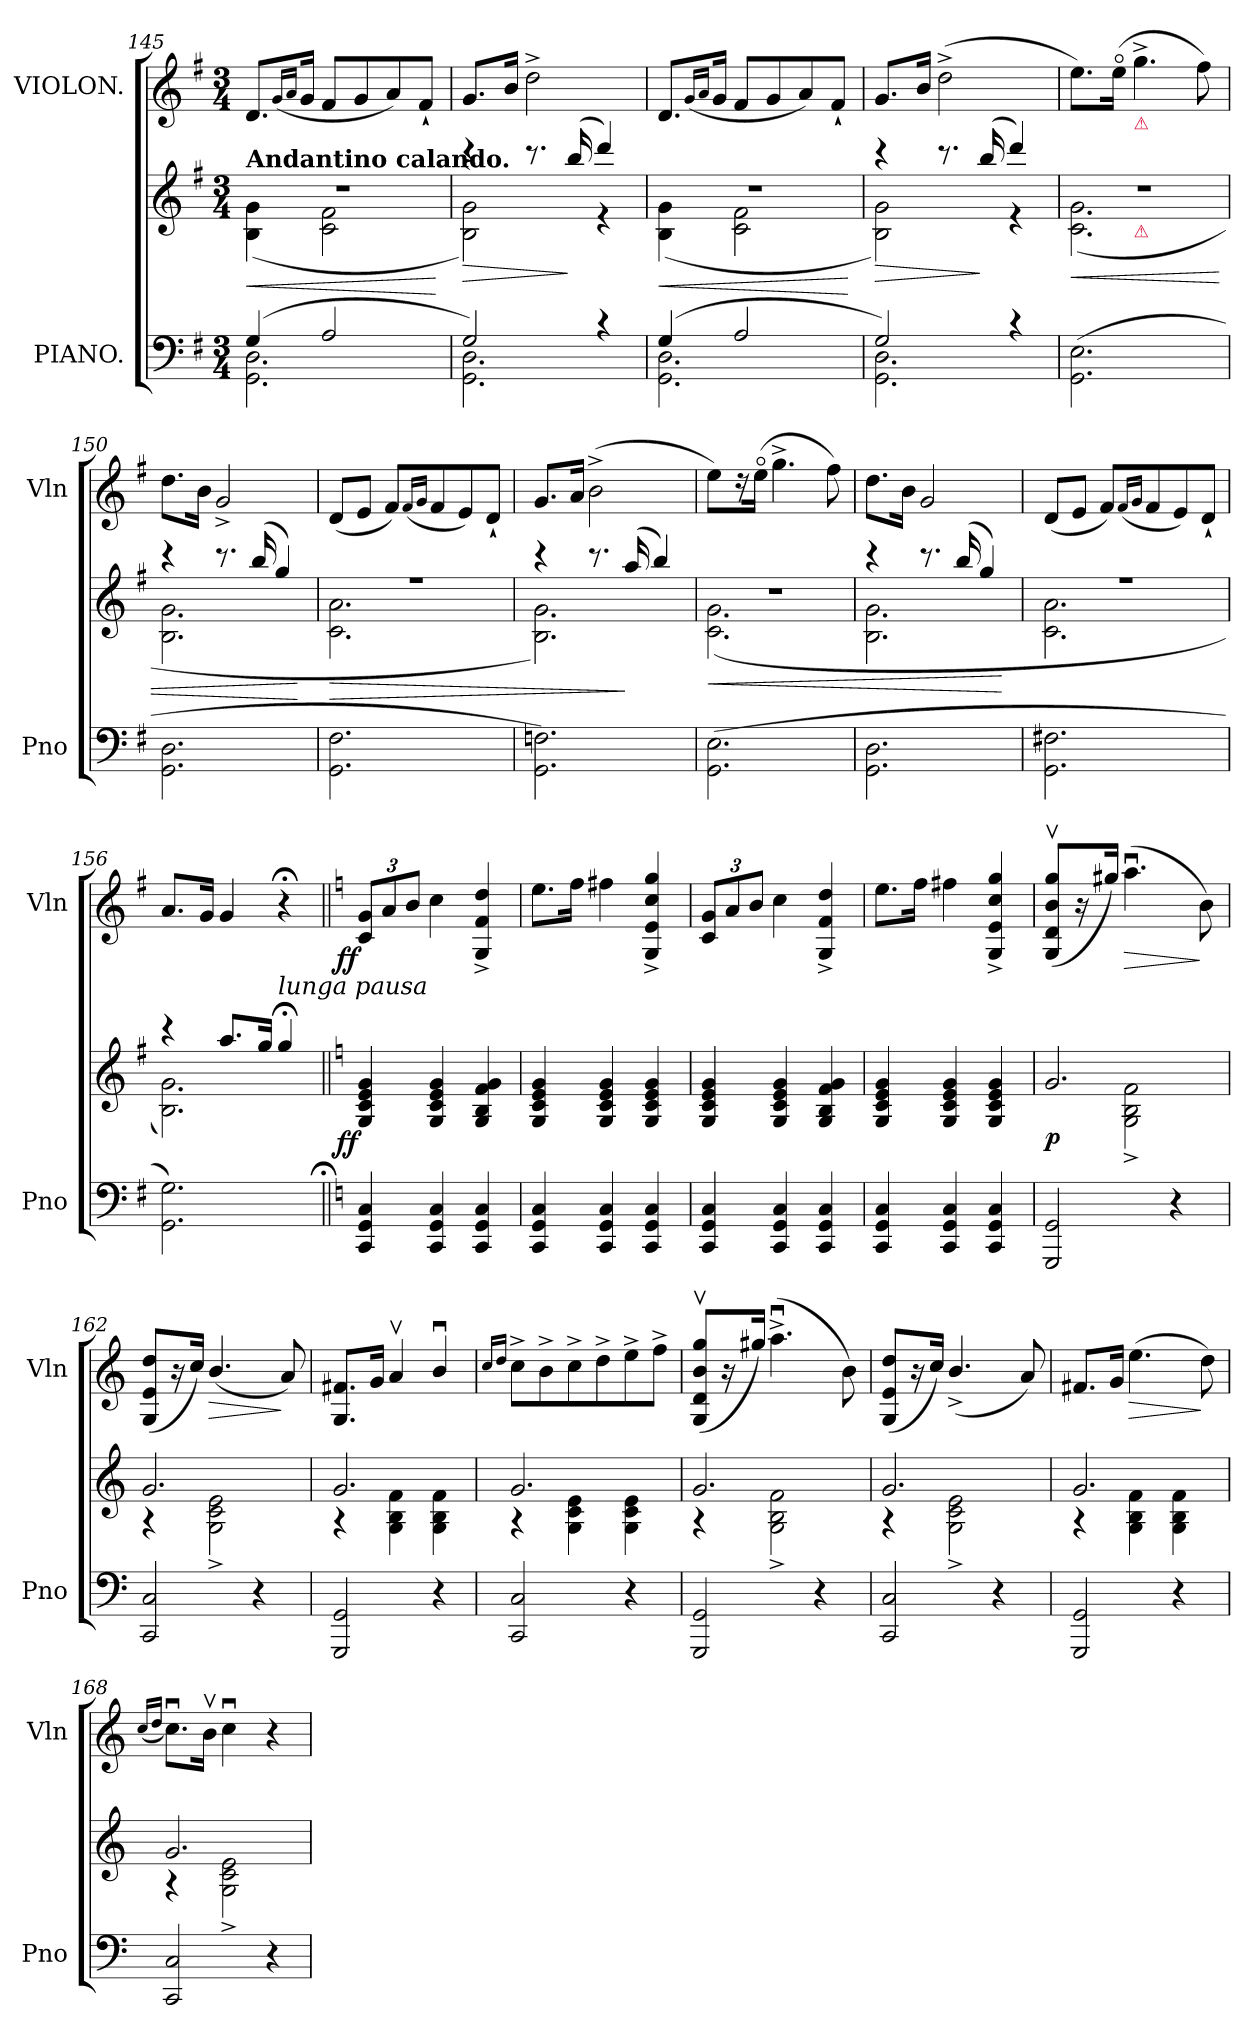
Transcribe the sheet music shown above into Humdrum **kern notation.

**kern	**kern	**dynam	**kern	**dynam
*part2	*part2	*part2	*part1	*part1
*staff3	*staff2	*staff2/3	*staff1	*staff1
*I"PIANO.	*	*	*I"VIOLON.	*
*I'Pno	*	*	*I'Vln	*
*clefF4	*clefG2	*	*clefG2	*
*k[f#]	*k[f#]	*	*k[f#]	*
*M3/4	*M3/4	*	*M3/4	*
=145	=145	=145	=145	=145
*^	*^	*	*	*
!	!	!LO:TX:a:B:t=Andantino calando.	!	!	!	!
!	!	!	!	!LO:HP:b	!	!
(4G/	2.GG\ 2.D\	2.r	(>4B\ 4g\	<	8.d/L	.
.	.	.	.	.	(16qqg/LL	.
.	.	.	.	.	16qqa/JJ	.
.	.	.	.	.	16g/Jk	.
2A/	.	.	2c\ 2f#\	.	8f#/L	.
.	.	.	.	.	8g/	.
.	.	.	.	.	8a/)	.
.	.	.	.	.	8f#`/J	.
*v	*v	*	*	*	*	*
*	*v	*v	*	*	*
.	.	[	.	.
=146	=146	=146	=146	=146
*^	*^	*	*	*
!	!	!	!	!LO:HP:b	!	!
2G/)	2.GG\ 2.D\	4r	2B\ 2g\)	>	8.g/L	.
.	.	.	.	.	16b/Jk	.
.	.	8.r	.	.	2dd^\	.
.	.	(<16bb/	.	]	.	.
4r	.	4ddd/)	4r	.	.	.
=147	=147	=147	=147	=147	=147	=147
!	!	!	!	!LO:HP:b	!	!
(4G/	2.GG\ 2.D\	2.r	(>4B\ 4g\	<	8.d/L	.
.	.	.	.	.	(16qqg/LL	.
.	.	.	.	.	16qqa/JJ	.
.	.	.	.	.	16g/Jk	.
2A/	.	.	2c\ 2f#\	.	8f#/L	.
.	.	.	.	.	8g/	.
.	.	.	.	.	8a/)	.
.	.	.	.	.	8f#`/J	.
*v	*v	*	*	*	*	*
*	*v	*v	*	*	*
.	.	[	.	.
=148	=148	=148	=148	=148
*^	*^	*	*	*
!	!	!	!	!LO:HP:b	!	!
2G/)	2.GG\ 2.D\	4r	2B\ 2g\)	>	8.g/L	.
.	.	.	.	.	16b/Jk	.
.	.	8.r	.	.	(2dd^\	.
.	.	(16bb/	.	]	.	.
4r	.	4ddd/)	4r	.	.	.
*v	*v	*	*	*	*	*
=149	=149	=149	=149	=149	=149
*	*	*^	*	*	*
(2.GG\ 2.E\	2.r	(>2.c\ 2.g\	4ryy	<	8.ee\L)	.
.	.	.	.	.	(16eeo\Jk	.
!	!	!	!	!	!LO:TX:b:Bi:color=crimson:t=⚠	!
!	!	!	!LO:TX:b:Bi:color=crimson:t=⚠	!	!	!
.	.	.	2ryy	.	4.gg^\	.
.	.	.	.	.	8ff#\)	.
*	*	*v	*v	*	*	*
=150	=150	=150	=150	=150	=150
2.GG\ 2.D\	4r	2.B\ 2.g\	.	8.dd\L	.
.	.	.	.	16b\Jk	.
.	8.r	.	.	2g^>/	.
.	(<16bb/	.	.	.	.
.	4gg/)	.	.	.	.
*	*v	*v	*	*	*
.	.	[	.	.
=151	=151	=151	=151	=151
*	*^	*	*	*
2.GG\ 2.F#\	2.r	2.c\ 2.a\	>	(8d/L	.
.	.	.	.	8e/J	.
.	.	.	.	8f#/L)	.
.	.	.	.	(16qqf#/LL	.
.	.	.	.	16qqg/JJ	.
.	.	.	.	8f#/	.
.	.	.	.	8e/)	.
.	.	.	.	8d`/J	.
=152	=152	=152	=152	=152	=152
2.GG\ 2.Fn\)	4r	2.B\ 2.g\)	.	8.g/L	.
.	.	.	.	16a/Jk	.
.	8.r	.	.	(2b^\	.
.	(16aa/	.	]	.	.
.	4bb/)	.	.	.	.
=153	=153	=153	=153	=153	=153
(2.GG\ 2.E\	2.r	(>2.c\ 2.g\	<	8ee\L)	.
.	.	.	.	16r	.
.	.	.	.	(16eeo\Jk	.
.	.	.	.	4.gg^\	.
.	.	.	.	8ff#\)	.
=154	=154	=154	=154	=154	=154
2.GG\ 2.D\	4r	2.B\ 2.g\	.	8.dd\L	.
.	.	.	.	16b\Jk	.
.	8.r	.	.	2g/	.
.	(<16bb/	.	.	.	.
.	4gg/)	.	.	.	.
*	*v	*v	*	*	*
.	.	[	.	.
=155	=155	=155	=155	=155
*	*^	*	*	*
2.GG\ 2.F#X\	2.r	2.c\ 2.a\	.	(8d/L	.
.	.	.	.	8e/J	.
.	.	.	.	8f#/L)	.
.	.	.	.	(16qqf#/LL	.
.	.	.	.	16qqg/JJ	.
.	.	.	.	8f#/	.
.	.	.	.	8e/)	.
.	.	.	.	8d`/J	.
=156	=156	=156	=156	=156	=156
2.GG\ 2.G\)	4r	2.B\ 2.g\)	.	8.a/L	.
.	.	.	.	16g/Jk	.
.	8.aa/L	.	.	4g/	.
.	16gg/Jk	.	.	.	.
!	!	!	!	!LO:TX:b:i:t=lunga pausa	!
.	4gg;</	.	.	4r;<	.
*	*v	*v	*	*	*
=157||;	=157||	=157||	=157||	=157||
*k[]	*k[]	*	*k[]	*
!	!	!LO:DY:rj	!	!LO:DY:rj
4CC/ 4GG/ 4C/	4G/ 4c/ 4e/ 4g/	ff	12c/ 12g/L	ff
.	.	.	12a/	.
.	.	.	12b/J	.
4CC/ 4GG/ 4C/	4G/ 4c/ 4e/ 4g/	.	4cc\	.
4CC/ 4GG/ 4C/	4G/ 4B/ 4f/ 4g/	.	4G^/ 4f^/ 4dd^/	.
=158	=158	=158	=158	=158
4CC/ 4GG/ 4C/	4G/ 4c/ 4e/ 4g/	.	8.ee\L	.
.	.	.	16ff\Jk	.
4CC/ 4GG/ 4C/	4G/ 4c/ 4e/ 4g/	.	4ff#X\	.
4CC/ 4GG/ 4C/	4G/ 4c/ 4e/ 4g/	.	4G^/ 4e^/ 4cc^/ 4gg^/	.
=159	=159	=159	=159	=159
4CC/ 4GG/ 4C/	4G/ 4c/ 4e/ 4g/	.	12c/ 12g/L	.
.	.	.	12a/	.
.	.	.	12b/J	.
4CC/ 4GG/ 4C/	4G/ 4c/ 4e/ 4g/	.	4cc\	.
4CC/ 4GG/ 4C/	4G/ 4B/ 4f/ 4g/	.	4G^/ 4f^/ 4dd^/	.
=160	=160	=160	=160	=160
4CC/ 4GG/ 4C/	4G/ 4c/ 4e/ 4g/	.	8.ee\L	.
.	.	.	16ff\Jk	.
4CC/ 4GG/ 4C/	4G/ 4c/ 4e/ 4g/	.	4ff#X\	.
4CC/ 4GG/ 4C/	4G/ 4c/ 4e/ 4g/	.	4G^/ 4e^/ 4cc^/ 4gg^/	.
=161	=161	=161	=161	=161
*	*^	*	*	*
2GGG/ 2GG/	2.g/	4ryy	p	(>8Gv/ 8dv/ 8bv/ 8ggv/L	.
.	.	.	.	16r	.
.	.	.	.	16gg#X/Jk)	.
!	!	!	!	!	!LO:HP:b
.	.	2G^>\ 2B^>\ 2f^>\	.	(4.aau\	>
4r	.	.	.	.	.
.	.	.	.	8b\)	]
=162	=162	=162	=162	=162	=162
2CC/ 2C/	2.g/	4r	.	(>8G/ 8e/ 8dd/L	.
.	.	.	.	16r	.
.	.	.	.	16cc/Jk)	.
!	!	!	!	!	!LO:HP:b
.	.	2G^>\ 2c^>\ 2e^>\	.	(4.b/	>
4r	.	.	.	.	.
.	.	.	.	8a/)	]
=163	=163	=163	=163	=163	=163
2GGG/ 2GG/	2.g/	4r	.	8.G/ 8.f#X/L	.
.	.	.	.	16g/Jk	.
.	.	4G\ 4B\ 4f\	.	4av/	.
4r	.	4G\ 4B\ 4f\	.	4bu/	.
=164	=164	=164	=164	=164	=164
.	.	.	.	16qqcc/LL	.
.	.	.	.	16qqdd/JJ	.
2CC/ 2C/	2.g/	4r	.	8cc^\L	.
.	.	.	.	8b^\	.
.	.	4G\ 4c\ 4e\	.	8cc^\	.
.	.	.	.	8dd^\	.
4r	.	4G\ 4c\ 4e\	.	8ee^\	.
.	.	.	.	8ff^\J	.
=165	=165	=165	=165	=165	=165
2GGG/ 2GG/	2.g/	4r	.	(>8Gv/ 8dv/ 8bv/ 8ggv/L	.
.	.	.	.	16r	.
.	.	.	.	16gg#X/Jk)	.
.	.	2G^>\ 2B^>\ 2f^>\	.	(4.aa^<u\	.
4r	.	.	.	.	.
.	.	.	.	8b\)	.
=166	=166	=166	=166	=166	=166
2CC/ 2C/	2.g/	4r	.	(>8G/ 8e/ 8dd/L	.
.	.	.	.	16r	.
.	.	.	.	16cc/Jk)	.
.	.	2G^>\ 2c^>\ 2e^>\	.	(4.b^/	.
4r	.	.	.	.	.
.	.	.	.	8a/)	.
=167	=167	=167	=167	=167	=167
2GGG/ 2GG/	2.g/	4r	.	8.f#X/L	.
.	.	.	.	16g/Jk	.
!	!	!	!	!	!LO:HP:b
.	.	4G\ 4B\ 4f\	.	(4.ee\	>
4r	.	4G\ 4B\ 4f\	.	.	.
.	.	.	.	8dd\)	]
=168	=168	=168	=168	=168	=168
.	.	.	.	(<16qqcc/LL	.
.	.	.	.	16qqdd/JJ	.
2CC/ 2C/	2.g/	4r	.	8.ccu\L)	.
.	.	.	.	16bv\Jk	.
.	.	2G^>\ 2c^>\ 2e^>\	.	4ccu\	.
4r	.	.	.	4r	.
*	*v	*v	*	*	*
=	=	=	=	=
*-	*-	*-	*-	*-
